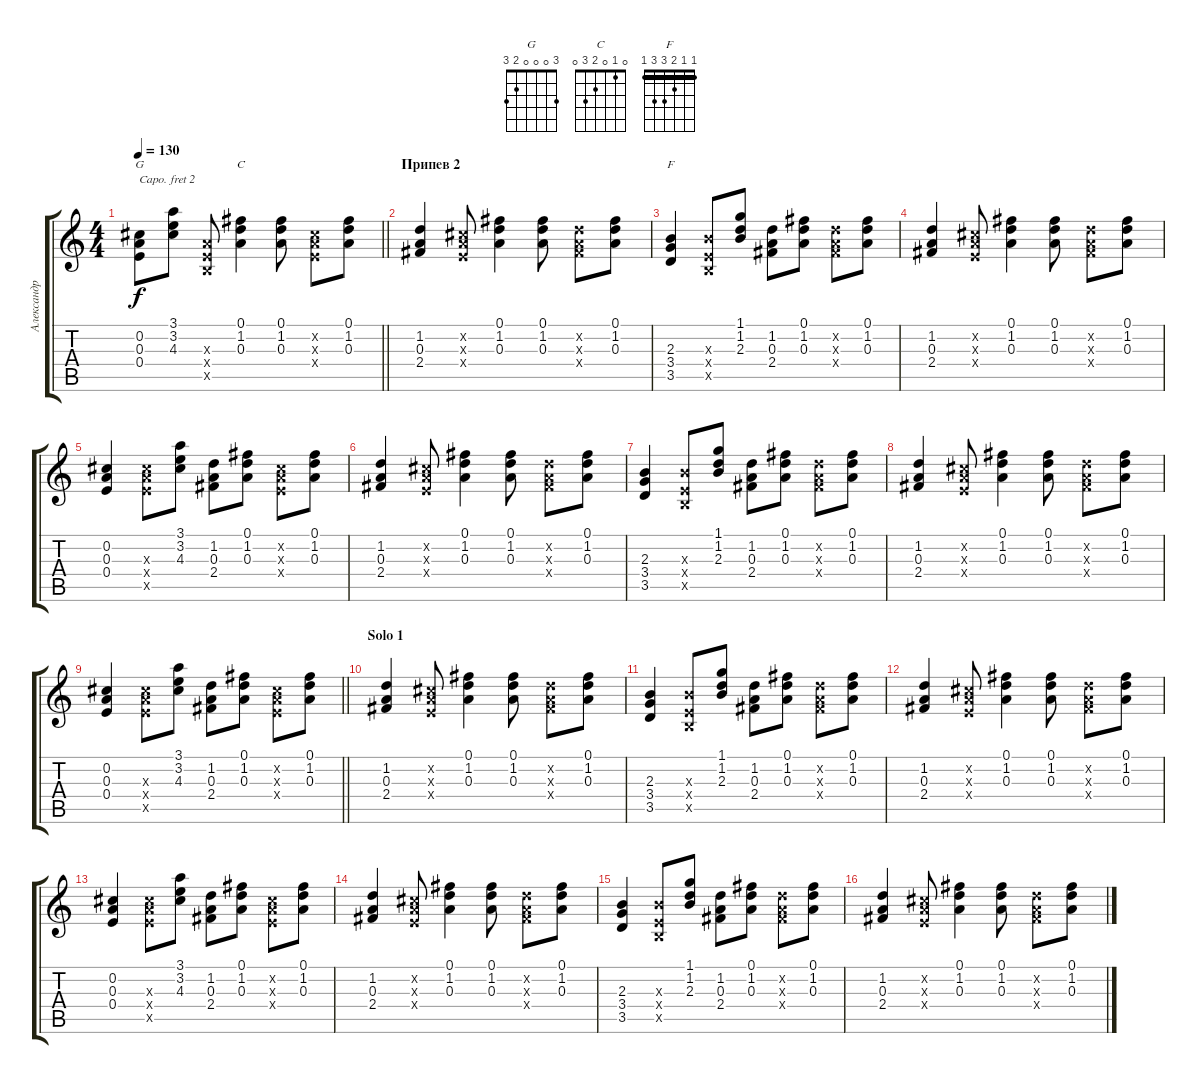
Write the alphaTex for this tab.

\track ("Александр Васильев" "Александр ") {instrument acousticguitarsteel}
\staff {score tabs}
\capo 2
\tuning (E4 B3 G3 D3 A2 E2) {hide}
\chord ("G" 3 0 0 0 2 3)
\chord ("C" 0 1 0 2 3 0)
\chord ("F" 1 1 2 3 3 1) {barre 1}
\ts (4 4)
\tempo 130
\clef g2
\barLineRight lightlight
\ks c
(0.2 0.3 0.4).8{ch "G" dy f} (3.1 3.2 4.3).8 (0.3{x} 0.4{x} 0.5{x}).8 (0.1 1.2 0.3).4{ch "C"} (0.1 1.2 0.3).8 (0.2{x} 0.3{x} 0.4{x}).8 (0.1 1.2 0.3).8 |
\section ("" "Припев 2")
(1.2 0.3 2.4).4 (0.2{x} 0.3{x} 0.4{x}).8 (0.1 1.2 0.3).4 (0.1 1.2 0.3).8 (1.2{x} 0.3{x} 2.4{x}).8 (0.1 1.2 0.3).8 |
(2.3 3.4 3.5).4{ch "F"} (2.3{x} 0.4{x} 0.5{x}).8 (1.1 1.2 2.3).8 (1.2 0.3 2.4).8 (0.1 1.2 0.3).8 (1.2{x} 0.3{x} 2.4{x}).8 (0.1 1.2 0.3).8 |
(1.2 0.3 2.4).4 (0.2{x} 0.3{x} 0.4{x}).8 (0.1 1.2 0.3).4 (0.1 1.2 0.3).8 (1.2{x} 0.3{x} 2.4{x}).8 (0.1 1.2 0.3).8 |
(0.2 0.3 0.4).4 (4.3{x} 5.4{x} 5.5{x}).8 (3.1 3.2 4.3).8 (1.2 0.3 2.4).8 (0.1 1.2 0.3).8 (0.2{x} 0.3{x} 0.4{x}).8 (0.1 1.2 0.3).8 |
(1.2 0.3 2.4).4 (0.2{x} 0.3{x} 0.4{x}).8 (0.1 1.2 0.3).4 (0.1 1.2 0.3).8 (1.2{x} 0.3{x} 2.4{x}).8 (0.1 1.2 0.3).8 |
(2.3 3.4 3.5).4 (2.3{x} 0.4{x} 0.5{x}).8 (1.1 1.2 2.3).8 (1.2 0.3 2.4).8 (0.1 1.2 0.3).8 (1.2{x} 0.3{x} 2.4{x}).8 (0.1 1.2 0.3).8 |
(1.2 0.3 2.4).4 (0.2{x} 0.3{x} 0.4{x}).8 (0.1 1.2 0.3).4 (0.1 1.2 0.3).8 (1.2{x} 0.3{x} 2.4{x}).8 (0.1 1.2 0.3).8 |
\barLineRight lightlight
(0.2 0.3 0.4).4 (4.3{x} 5.4{x} 5.5{x}).8 (3.1 3.2 4.3).8 (1.2 0.3 2.4).8 (0.1 1.2 0.3).8 (0.2{x} 0.3{x} 0.4{x}).8 (0.1 1.2 0.3).8 |
\section ("" "Solo 1")
(1.2 0.3 2.4).4 (0.2{x} 0.3{x} 0.4{x}).8 (0.1 1.2 0.3).4 (0.1 1.2 0.3).8 (1.2{x} 0.3{x} 2.4{x}).8 (0.1 1.2 0.3).8 |
(2.3 3.4 3.5).4 (2.3{x} 0.4{x} 0.5{x}).8 (1.1 1.2 2.3).8 (1.2 0.3 2.4).8 (0.1 1.2 0.3).8 (1.2{x} 0.3{x} 2.4{x}).8 (0.1 1.2 0.3).8 |
(1.2 0.3 2.4).4 (0.2{x} 0.3{x} 0.4{x}).8 (0.1 1.2 0.3).4 (0.1 1.2 0.3).8 (1.2{x} 0.3{x} 2.4{x}).8 (0.1 1.2 0.3).8 |
(0.2 0.3 0.4).4 (4.3{x} 5.4{x} 5.5{x}).8 (3.1 3.2 4.3).8 (1.2 0.3 2.4).8 (0.1 1.2 0.3).8 (0.2{x} 0.3{x} 0.4{x}).8 (0.1 1.2 0.3).8 |
(1.2 0.3 2.4).4 (0.2{x} 0.3{x} 0.4{x}).8 (0.1 1.2 0.3).4 (0.1 1.2 0.3).8 (1.2{x} 0.3{x} 2.4{x}).8 (0.1 1.2 0.3).8 |
(2.3 3.4 3.5).4 (2.3{x} 0.4{x} 0.5{x}).8 (1.1 1.2 2.3).8 (1.2 0.3 2.4).8 (0.1 1.2 0.3).8 (1.2{x} 0.3{x} 2.4{x}).8 (0.1 1.2 0.3).8 |
(1.2 0.3 2.4).4 (0.2{x} 0.3{x} 0.4{x}).8 (0.1 1.2 0.3).4 (0.1 1.2 0.3).8 (1.2{x} 0.3{x} 2.4{x}).8 (0.1 1.2 0.3).8
